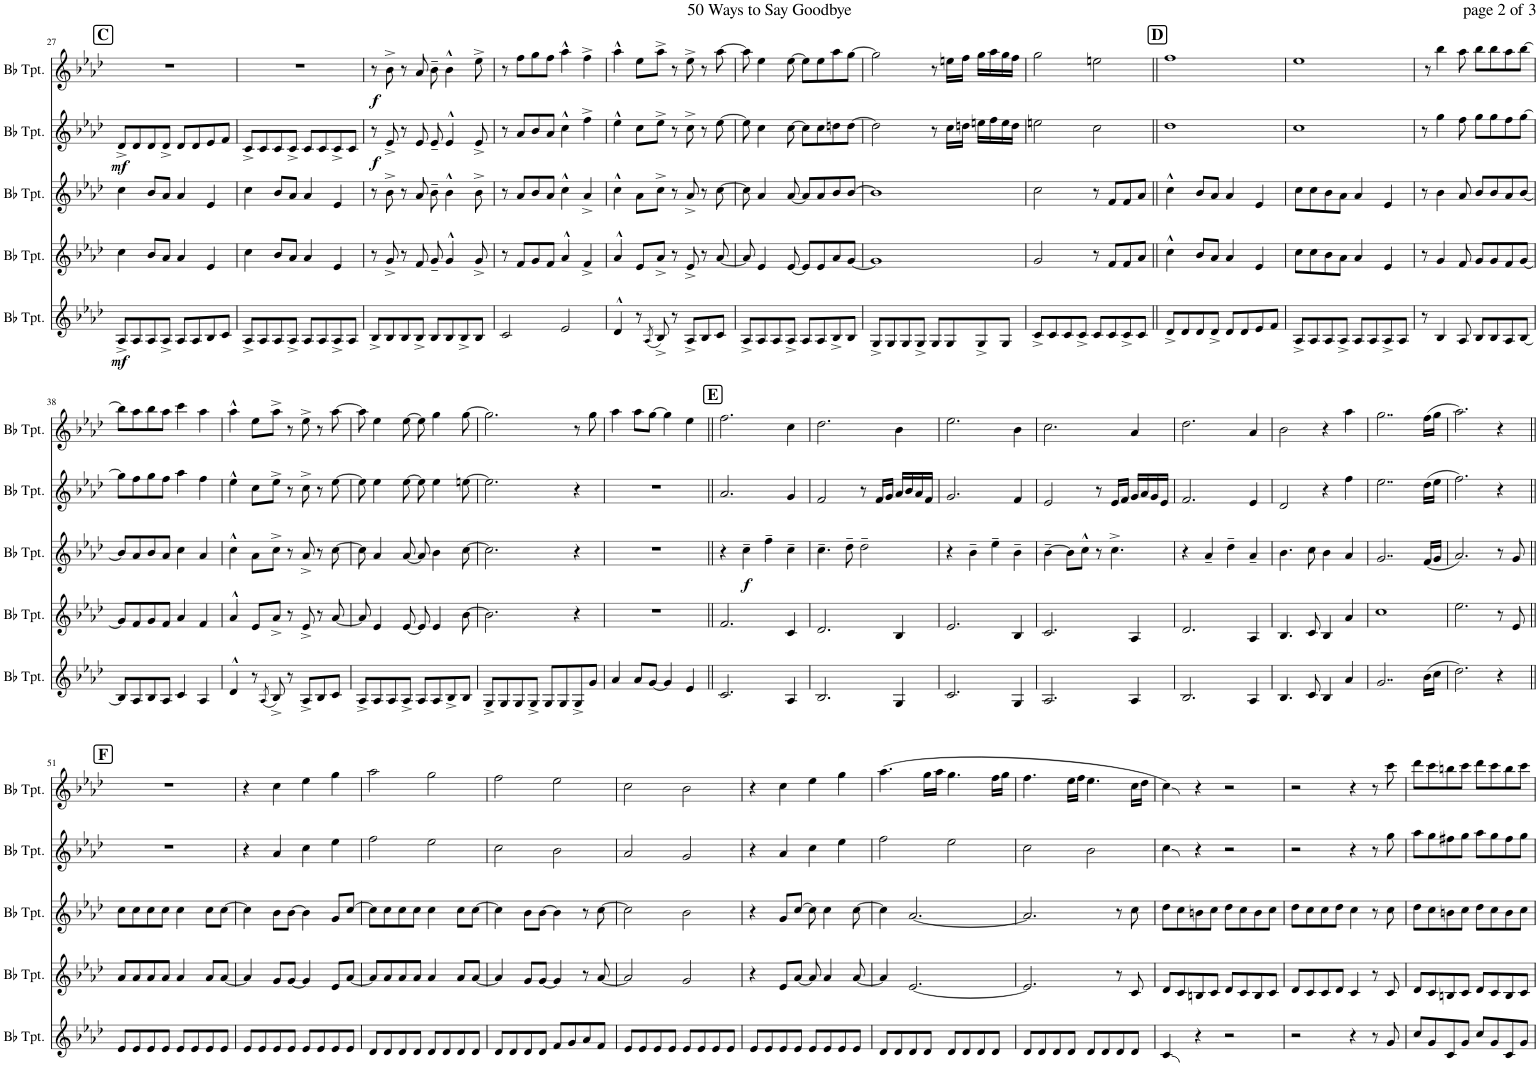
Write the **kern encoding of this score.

**kern	**dynam	**kern	**kern	**dynam	**kern	**dynam	**kern	**dynam
*part5	*part5	*part4	*part3	*part3	*part2	*part2	*part1	*part1
*staff5	*staff5	*staff4	*staff3	*staff3	*staff2	*staff2	*staff1	*staff1
*I"Bb Trumpet	*	*I"Bb Trumpet	*I"Bb Trumpet	*	*I"Bb Trumpet	*	*I"Bb Trumpet	*
*I'Bb Tpt.	*	*I'Bb Tpt.	*I'Bb Tpt.	*	*I'Bb Tpt.	*	*I'Bb Tpt.	*
!!LO:PB:g=z
*clefG2	*	*clefG2	*clefG2	*	*clefG2	*	*clefG2	*
*Trd1c2	*	*Trd1c2	*Trd1c2	*	*Trd1c2	*	*Trd1c2	*
*k[b-e-a-d-]	*	*k[b-e-a-d-]	*k[b-e-a-d-]	*	*k[b-e-a-d-]	*	*k[b-e-a-d-]	*
*M4/4	*	*M4/4	*M4/4	*	*M4/4	*	*M4/4	*
!!LO:REH:place=s1:a:B:cj:fs=14:t=C
=27	=27	=27	=27	=27	=27	=27	=27	=27
!	!LO:DY:b	!	!	!	!	!LO:DY:b	!	!
8A-^/L	mf	4cc\	4cc\	.	8d-^/L	mf	1r	.
8A-/	.	.	.	.	8d-/	.	.	.
8A-/	.	8b-/L	8b-/L	.	8d-/	.	.	.
8A-^/J	.	8a-/J	8a-/J	.	8d-^/J	.	.	.
8A-/L	.	4a-/	4a-/	.	8d-/L	.	.	.
8A-/	.	.	.	.	8d-/	.	.	.
8B-/	.	4e-/	4e-/	.	8e-/	.	.	.
8c/J	.	.	.	.	8f/J	.	.	.
=28	=28	=28	=28	=28	=28	=28	=28	=28
8A-^/L	.	4cc\	4cc\	.	8c^/L	.	1r	.
8A-/	.	.	.	.	8c/	.	.	.
8A-/	.	8b-/L	8b-/L	.	8c/	.	.	.
8A-^/J	.	8a-/J	8a-/J	.	8c^/J	.	.	.
8A-/L	.	4a-/	4a-/	.	8c/L	.	.	.
8A-/	.	.	.	.	8c/	.	.	.
8A-^/	.	4e-/	4e-/	.	8c^/	.	.	.
8A-/J	.	.	.	.	8c/J	.	.	.
=29	=29	=29	=29	=29	=29	=29	=29	=29
!	!	!	!	!	!	!LO:DY:b	!	!LO:DY:b
8B-^/L	.	8r	8r	.	8r	f	8r	f
8B-/	.	8g^/	8b-^\	.	8e-^/	.	8b-^\	.
8B-/	.	8r	8r	.	8r	.	8r	.
8B-^/J	.	8f/	8a-/	.	8e-/	.	8a-/	.
8B-/L	.	8g~/	8b-~\	.	8e-~/	.	8b-~\	.
8B-/	.	4g^^/	4b-^^\	.	4e-^^/	.	4b-^^\	.
8B-^/	.	.	.	.	.	.	.	.
8B-/J	.	8g^/	8b-^\	.	8e-^/	.	8ee-^\	.
=30	=30	=30	=30	=30	=30	=30	=30	=30
2c/	.	8r	8r	.	8r	.	8r	.
.	.	8f/L	8a-/L	.	8a-/L	.	8ff\L	.
.	.	8g/	8b-/	.	8b-/	.	8gg\	.
.	.	8f/J	8a-/J	.	8a-/J	.	8ff\J	.
2e-/	.	4a-^^/	4cc^^\	.	4cc^^\	.	4aa-^^\	.
.	.	4f^/	4a-^/	.	4ff^\	.	4ff^\	.
=31	=31	=31	=31	=31	=31	=31	=31	=31
4d-^^/	.	4a-^^/	4cc^^\	.	4ee-^^\	.	4aa-^^\	.
8r	.	8e-/L	8a-\L	.	8cc\L	.	8ee-\L	.
(8qA-/	.	.	.	.	.	.	.	.
8B-^/)	.	8a-^/J	8cc^\J	.	8ee-^\J	.	8aa-^\J	.
8r	.	8r	8r	.	8r	.	8r	.
8A-^/L	.	8e-^/	8a-^/	.	8cc^\	.	8ee-^\	.
8B-/	.	8r	8r	.	8r	.	8r	.
8c/J	.	[8a-/	[8cc\	.	[8ee-\	.	[8aa-\	.
=32	=32	=32	=32	=32	=32	=32	=32	=32
8A-^/L	.	8a-/]	8cc\]	.	8ee-\]	.	8aa-\]	.
8A-/	.	4e-/	4a-/	.	4cc\	.	4ee-\	.
8A-/	.	.	.	.	.	.	.	.
8A-^/J	.	[8e-/	[8a-/	.	[8cc\	.	[8ee-\	.
8A-/L	.	8e-/L]	8a-/L]	.	8cc\L]	.	8ee-\L]	.
8A-/	.	8e-/	8a-/	.	8cc\	.	8ee-\	.
8B-^/	.	8a-/	8b-/	.	8ddn\	.	8aa-\	.
8B-/J	.	[8g/J	[8b-/J	.	[8dd\J	.	[8gg\J	.
=33	=33	=33	=33	=33	=33	=33	=33	=33
8G^/L	.	1g]	1b-]	.	2dd\]	.	2gg\]	.
8G/	.	.	.	.	.	.	.	.
8G/	.	.	.	.	.	.	.	.
8G^/J	.	.	.	.	.	.	.	.
8G/L	.	.	.	.	8r	.	8r	.
8G/	.	.	.	.	16cc\LL	.	16een\LL	.
.	.	.	.	.	16ddn\JJ	.	16ff\JJ	.
8G^/	.	.	.	.	16een\LL	.	16gg\LL	.
.	.	.	.	.	16ff\	.	16aa-\	.
8G/J	.	.	.	.	16ee\	.	16gg\	.
.	.	.	.	.	16dd\JJ	.	16ff\JJ	.
=34	=34	=34	=34	=34	=34	=34	=34	=34
8c^/L	.	2g/	2cc\	.	2een\	.	2gg\	.
8c/	.	.	.	.	.	.	.	.
8c/	.	.	.	.	.	.	.	.
8c^/J	.	.	.	.	.	.	.	.
8c/L	.	8r	8r	.	2cc\	.	2een\	.
8c/	.	8f/L	8f/L	.	.	.	.	.
8c^/	.	8f/	8f/	.	.	.	.	.
8c/J	.	8a-/J	8a-/J	.	.	.	.	.
!!LO:REH:place=s1:a:B:cj:fs=14:t=D
=35||	=35||	=35||	=35||	=35||	=35||	=35||	=35||	=35||
8d-^/L	.	4cc^^\	4cc^^\	.	1dd-	.	1ff	.
8d-/	.	.	.	.	.	.	.	.
8d-/	.	8b-/L	8b-/L	.	.	.	.	.
8d-^/J	.	8a-/J	8a-/J	.	.	.	.	.
8d-/L	.	4a-/	4a-/	.	.	.	.	.
8d-/	.	.	.	.	.	.	.	.
8e-/	.	4e-/	4e-/	.	.	.	.	.
8f/J	.	.	.	.	.	.	.	.
=36	=36	=36	=36	=36	=36	=36	=36	=36
8A-^/L	.	8cc\L	8cc\L	.	1cc	.	1ee-	.
8A-/	.	8cc\	8cc\	.	.	.	.	.
8A-/	.	8b-\	8b-\	.	.	.	.	.
8A-^/J	.	8a-\J	8a-\J	.	.	.	.	.
8A-/L	.	4a-/	4a-/	.	.	.	.	.
8A-/	.	.	.	.	.	.	.	.
8A-^/	.	4e-/	4e-/	.	.	.	.	.
8A-/J	.	.	.	.	.	.	.	.
=37	=37	=37	=37	=37	=37	=37	=37	=37
8r	.	8r	8r	.	8r	.	8r	.
4B-/	.	4g/	4b-\	.	4gg\	.	4bb-\	.
8A-/	.	8f/	8a-/	.	8ff\	.	8aa-\	.
8B-/L	.	8g/L	8b-/L	.	8gg\L	.	8bb-\L	.
8B-/	.	8g/	8b-/	.	8gg\	.	8bb-\	.
8A-/	.	8f/	8a-/	.	8ff\	.	8aa-\	.
[8B-/J	.	[8g/J	[8b-/J	.	[8gg\J	.	[8bb-\J	.
!!LO:LB:g=z
=38	=38	=38	=38	=38	=38	=38	=38	=38
8B-/L]	.	8g/L]	8b-/L]	.	8gg\L]	.	8bb-\L]	.
8A-/	.	8f/	8a-/	.	8ff\	.	8aa-\	.
8B-/	.	8g/	8b-/	.	8gg\	.	8bb-\	.
8A-/J	.	8f/J	8a-/J	.	8ff\J	.	8aa-\J	.
4c/	.	4a-/	4cc\	.	4aa-\	.	4ccc\	.
4A-/	.	4f/	4a-/	.	4ff\	.	4aa-\	.
=39	=39	=39	=39	=39	=39	=39	=39	=39
4d-^^/	.	4a-^^/	4cc^^\	.	4ee-^^\	.	4aa-^^\	.
8r	.	8e-/L	8a-\L	.	8cc\L	.	8ee-\L	.
(8qA-/	.	.	.	.	.	.	.	.
8B-^/)	.	8a-^/J	8cc^\J	.	8ee-^\J	.	8aa-^\J	.
8r	.	8r	8r	.	8r	.	8r	.
8A-^/L	.	8e-^/	8a-^/	.	8cc^\	.	8ee-^\	.
8B-/	.	8r	8r	.	8r	.	8r	.
8c/J	.	[8a-/	[8cc\	.	[8ee-\	.	[8aa-\	.
=40	=40	=40	=40	=40	=40	=40	=40	=40
8A-^/L	.	8a-/]	8cc\]	.	8ee-\]	.	8aa-\]	.
8A-/	.	4e-/	4a-/	.	4ee-\	.	4ee-\	.
8A-/	.	.	.	.	.	.	.	.
8A-^/J	.	[8e-/	[8a-/	.	[8ee-\	.	[8ee-\	.
8A-/L	.	8e-/]	8a-/]	.	8ee-\]	.	8ee-\]	.
8A-/	.	4e-/	4b-\	.	4ee-\	.	4gg\	.
8B-^/	.	.	.	.	.	.	.	.
8B-/J	.	[8b-\	[8cc\	.	[8een\	.	[8gg\	.
=41	=41	=41	=41	=41	=41	=41	=41	=41
8G^/L	.	2.b-\]	2.cc\]	.	2.ee\]	.	2.gg\]	.
8G/	.	.	.	.	.	.	.	.
8G/	.	.	.	.	.	.	.	.
8G^/J	.	.	.	.	.	.	.	.
8G/L	.	.	.	.	.	.	.	.
8G/	.	.	.	.	.	.	.	.
8G^/	.	4r	4r	.	4r	.	8r	.
8g/J	.	.	.	.	.	.	8gg\	.
=42	=42	=42	=42	=42	=42	=42	=42	=42
4a-/	.	1r	1r	.	1r	.	4aa-\	.
8a-/L	.	.	.	.	.	.	8aa-\L	.
[8g/J	.	.	.	.	.	.	[8gg\J	.
4g/]	.	.	.	.	.	.	4gg\]	.
4e-/	.	.	.	.	.	.	4ee-\	.
!!LO:REH:place=s1:a:B:cj:fs=14:t=E
=43||	=43||	=43||	=43||	=43||	=43||	=43||	=43||	=43||
2.c/	.	2.f/	4r	.	2.a-/	.	2.ff\	.
!	!	!	!	!LO:DY:b	!	!	!	!
.	.	.	4cc~\	f	.	.	.	.
.	.	.	4ff~\	.	.	.	.	.
4A-/	.	4c/	4cc~\	.	4g/	.	4cc\	.
=44	=44	=44	=44	=44	=44	=44	=44	=44
2.B-/	.	2.d-/	4.cc~\	.	2f/	.	2.dd-\	.
.	.	.	8dd-~\	.	.	.	.	.
.	.	.	2dd-~\	.	8r	.	.	.
.	.	.	.	.	16f/LL	.	.	.
.	.	.	.	.	16g/JJ	.	.	.
4G/	.	4B-/	.	.	16a-/LL	.	4b-\	.
.	.	.	.	.	16b-/	.	.	.
.	.	.	.	.	16a-/	.	.	.
.	.	.	.	.	16f/JJ	.	.	.
=45	=45	=45	=45	=45	=45	=45	=45	=45
2.c/	.	2.e-/	4r	.	2.g/	.	2.ee-\	.
.	.	.	4b-~\	.	.	.	.	.
.	.	.	4ee-~\	.	.	.	.	.
4G/	.	4B-/	4b-~\	.	4f/	.	4b-\	.
=46	=46	=46	=46	=46	=46	=46	=46	=46
2.A-/	.	2.c/	[4b-~\	.	2e-/	.	2.cc\	.
.	.	.	8b-\L]	.	.	.	.	.
.	.	.	8cc^^\J	.	.	.	.	.
.	.	.	8r	.	8r	.	.	.
.	.	.	4.cc^\	.	16e-/LL	.	.	.
.	.	.	.	.	16f/JJ	.	.	.
4A-/	.	4A-/	.	.	16g/LL	.	4a-/	.
.	.	.	.	.	16a-/	.	.	.
.	.	.	.	.	16g/	.	.	.
.	.	.	.	.	16e-/JJ	.	.	.
=47	=47	=47	=47	=47	=47	=47	=47	=47
2.B-/	.	2.d-/	4r	.	2.f/	.	2.dd-\	.
.	.	.	4a-~/	.	.	.	.	.
.	.	.	4dd-~\	.	.	.	.	.
4A-/	.	4A-/	4a-~/	.	4e-/	.	4a-/	.
=48	=48	=48	=48	=48	=48	=48	=48	=48
4.B-/	.	4.B-/	4.b-\	.	2d-/	.	2b-\	.
8c/	.	8c/	8cc\	.	.	.	.	.
4B-/	.	4B-/	4b-\	.	4r	.	4r	.
4a-/	.	4a-/	4a-/	.	4ff\	.	4aa-\	.
=49	=49	=49	=49	=49	=49	=49	=49	=49
2..g/	.	1cc	2..g/	.	2..ee-\	.	2..gg\	.
(16b-\LL	.	.	(16f/LL	.	(16dd-\LL	.	(16ff\LL	.
16cc\JJ	.	.	16g/JJ	.	16ee-\JJ	.	16gg\JJ	.
=50	=50	=50	=50	=50	=50	=50	=50	=50
2.dd-\)	.	2.ee-\	2.a-/)	.	2.ff\)	.	2.aa-\)	.
4r	.	8r	8r	.	4r	.	4r	.
.	.	8e-/	8g/	.	.	.	.	.
!!LO:LB:g=z
!!LO:REH:place=s1:a:B:cj:fs=14:t=F
=51||	=51||	=51||	=51||	=51||	=51||	=51||	=51||	=51||
8e-/L	.	8a-/L	8cc\L	.	1r	.	1r	.
8e-/	.	8a-/	8cc\	.	.	.	.	.
8e-/	.	8a-/	8cc\	.	.	.	.	.
8e-/J	.	8a-/J	8cc\J	.	.	.	.	.
8e-/L	.	4a-/	4cc\	.	.	.	.	.
8e-/	.	.	.	.	.	.	.	.
8e-/	.	8a-/L	8cc\L	.	.	.	.	.
8e-/J	.	[8a-/J	[8cc\J	.	.	.	.	.
=52	=52	=52	=52	=52	=52	=52	=52	=52
8e-/L	.	4a-/]	4cc\]	.	4r	.	4r	.
8e-/	.	.	.	.	.	.	.	.
8e-/	.	8g/L	8b-\L	.	4a-/	.	4cc\	.
8e-/J	.	[8g/J	[8b-\J	.	.	.	.	.
8e-/L	.	4g/]	4b-\]	.	4cc\	.	4ee-\	.
8e-/	.	.	.	.	.	.	.	.
8e-/	.	8e-/L	8g/L	.	4ee-\	.	4gg\	.
8e-/J	.	[8a-/J	[8cc/J	.	.	.	.	.
=53	=53	=53	=53	=53	=53	=53	=53	=53
8d-/L	.	8a-/L]	8cc\L]	.	2ff\	.	2aa-\	.
8d-/	.	8a-/	8cc\	.	.	.	.	.
8d-/	.	8a-/	8cc\	.	.	.	.	.
8d-/J	.	8a-/J	8cc\J	.	.	.	.	.
8d-/L	.	4a-/	4cc\	.	2ee-\	.	2gg\	.
8d-/	.	.	.	.	.	.	.	.
8d-/	.	8a-/L	8cc\L	.	.	.	.	.
8d-/J	.	[8a-/J	[8cc\J	.	.	.	.	.
=54	=54	=54	=54	=54	=54	=54	=54	=54
8d-/L	.	4a-/]	4cc\]	.	2cc\	.	2ff\	.
8d-/	.	.	.	.	.	.	.	.
8d-/	.	8g/L	8b-\L	.	.	.	.	.
8d-/J	.	[8g/J	[8b-\J	.	.	.	.	.
8f/L	.	4g/]	4b-\]	.	2b-\	.	2ee-\	.
8g/	.	.	.	.	.	.	.	.
8a-/	.	8r	8r	.	.	.	.	.
8f/J	.	[8a-/	[8cc\	.	.	.	.	.
=55	=55	=55	=55	=55	=55	=55	=55	=55
8e-/L	.	2a-/]	2cc\]	.	2a-/	.	2cc\	.
8e-/	.	.	.	.	.	.	.	.
8e-/	.	.	.	.	.	.	.	.
8e-/J	.	.	.	.	.	.	.	.
8e-/L	.	2g/	2b-\	.	2g/	.	2b-\	.
8e-/	.	.	.	.	.	.	.	.
8e-/	.	.	.	.	.	.	.	.
8e-/J	.	.	.	.	.	.	.	.
=56	=56	=56	=56	=56	=56	=56	=56	=56
8e-/L	.	4r	4r	.	4r	.	4r	.
8e-/	.	.	.	.	.	.	.	.
8e-/	.	8e-/L	8g/L	.	4a-/	.	4cc\	.
8e-/J	.	[8a-/J	[8cc/J	.	.	.	.	.
8e-/L	.	8a-/]	8cc\]	.	4cc\	.	4ee-\	.
8e-/	.	4a-/	4cc\	.	.	.	.	.
8e-/	.	.	.	.	4ee-\	.	4gg\	.
8e-/J	.	[8a-/	[8cc\	.	.	.	.	.
=57	=57	=57	=57	=57	=57	=57	=57	=57
8d-/L	.	4a-/]	4cc\]	.	2ff\	.	(4.aa-\	.
8d-/	.	.	.	.	.	.	.	.
8d-/	.	[2.e-/	[2.a-/	.	.	.	.	.
8d-/J	.	.	.	.	.	.	16gg\LL	.
.	.	.	.	.	.	.	16aa-\JJ	.
8d-/L	.	.	.	.	2ee-\	.	4.gg\	.
8d-/	.	.	.	.	.	.	.	.
8d-/	.	.	.	.	.	.	.	.
8d-/J	.	.	.	.	.	.	16ff\LL	.
.	.	.	.	.	.	.	16gg\JJ	.
=58	=58	=58	=58	=58	=58	=58	=58	=58
8d-/L	.	2.e-/]	2.a-/]	.	2cc\	.	4.ff\	.
8d-/	.	.	.	.	.	.	.	.
8d-/	.	.	.	.	.	.	.	.
8d-/J	.	.	.	.	.	.	16ee-\LL	.
.	.	.	.	.	.	.	16ff\JJ	.
8d-/L	.	.	.	.	2b-\	.	4.ee-\	.
8d-/	.	.	.	.	.	.	.	.
8d-/	.	8r	8r	.	.	.	.	.
8d-/J	.	8c/	8cc\	.	.	.	16cc\LL	.
.	.	.	.	.	.	.	16dd-\JJ	.
=59	=59	=59	=59	=59	=59	=59	=59	=59
4c/	.	8d-/L	8dd-\L	.	4cc\	.	4cc\)	.
.	.	8c/	8cc\	.	.	.	.	.
4r	.	8Bn/	8bn\	.	4r	.	4r	.
.	.	8c/J	8cc\J	.	.	.	.	.
2r	.	8d-/L	8dd-\L	.	2r	.	2r	.
.	.	8c/	8cc\	.	.	.	.	.
.	.	8B/	8b\	.	.	.	.	.
.	.	8c/J	8cc\J	.	.	.	.	.
=60	=60	=60	=60	=60	=60	=60	=60	=60
2r	.	8d-/L	8dd-\L	.	2r	.	2r	.
.	.	8c/	8cc\	.	.	.	.	.
.	.	8c/	8cc\	.	.	.	.	.
.	.	8d-/J	8dd-\J	.	.	.	.	.
4r	.	4c/	4cc\	.	4r	.	4r	.
8r	.	8r	8r	.	8r	.	8r	.
8g/	.	8c/	8cc\	.	8gg\	.	8ccc\	.
=61	=61	=61	=61	=61	=61	=61	=61	=61
8cc/L	.	8d-/L	8dd-\L	.	8aa-\L	.	8ddd-\L	.
8g/	.	8c/	8cc\	.	8gg\	.	8ccc\	.
8c/	.	8Bn/	8bn\	.	8ff#X\	.	8bbn\	.
8g/J	.	8c/J	8cc\J	.	8gg\J	.	8ccc\J	.
8cc/L	.	8d-/L	8dd-\L	.	8aa-\L	.	8ddd-\L	.
8g/	.	8c/	8cc\	.	8gg\	.	8ccc\	.
8c/	.	8B/	8b\	.	8ff#\	.	8bb\	.
8g/J	.	8c/J	8cc\J	.	8gg\J	.	8ccc\J	.
=	=	=	=	=	=	=	=	=
*-	*-	*-	*-	*-	*-	*-	*-	*-
